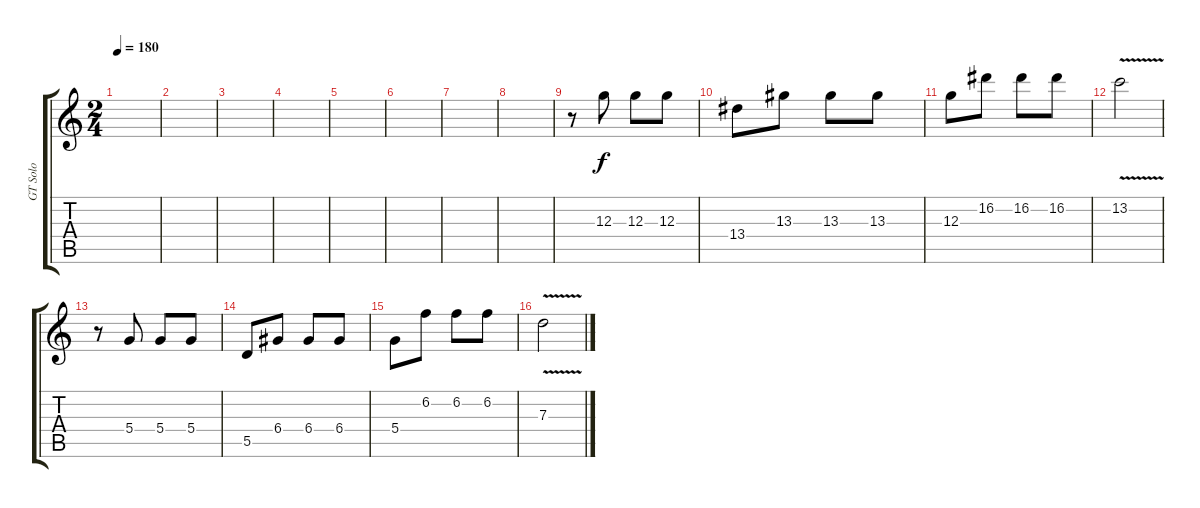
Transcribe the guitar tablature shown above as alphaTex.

\track ("GT Solo" "GT Solo") {instrument distortionguitar}
\staff {score tabs}
\tuning (E4 B3 G3 D3 A2 E2) {hide}
\ts (2 4)
\tempo 180
\clef g2
\ks c
|
|
|
|
|
|
|
|
r.8 12.3.8 12.3.8 12.3.8 |
13.4.8 13.3.8 13.3.8 13.3.8 |
12.3.8 16.2.8 16.2.8 16.2.8 |
13.2{v}.2 |
r.8 5.4.8 5.4.8 5.4.8 |
5.5.8 6.4.8 6.4.8 6.4.8 |
5.4.8 6.2.8 6.2.8 6.2.8 |
7.3{v}.2
